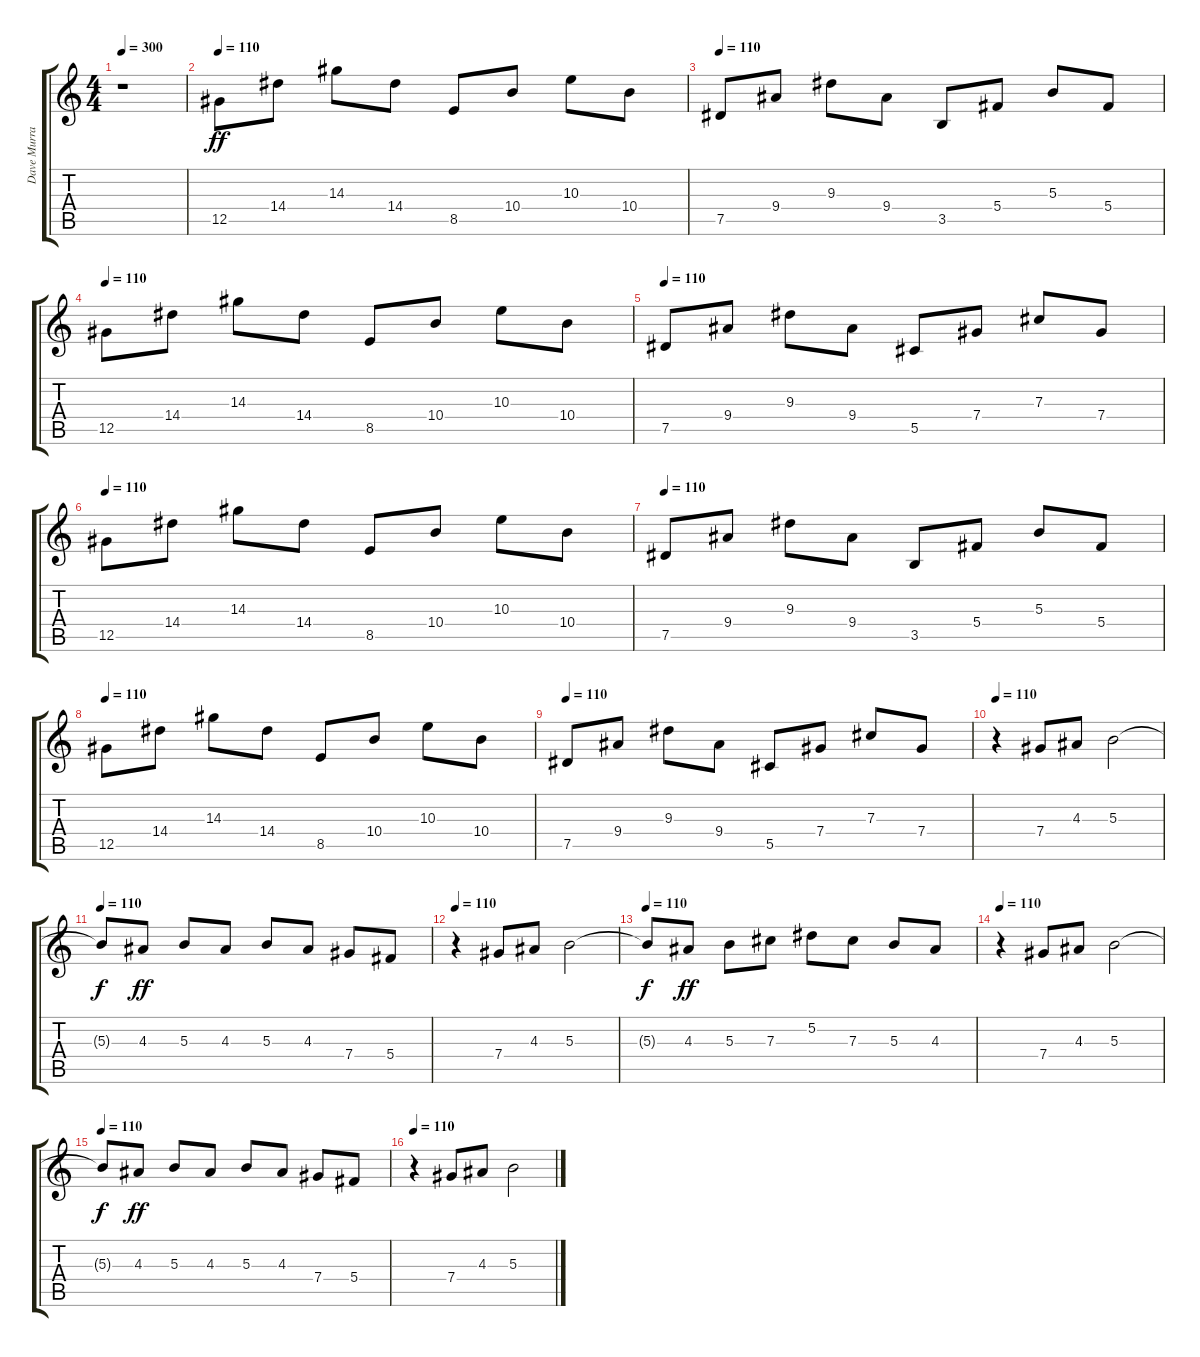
\track ("Dave Murray" "Dave Murra") {instrument overdrivenguitar}
\staff {score tabs}
\tuning (Eb4 Bb3 Gb3 Db3 Ab2 Eb2) {hide}
\ts (4 4)
\tempo 300
\tempo 110
\tempo 300
\clef g2
\ks c
r.1{dy ff instrument overdrivenguitar} |
\tempo 110
12.5.8{volume 9} 14.4.8 14.3.8 14.4.8 8.5.8 10.4.8 10.3.8 10.4.8 |
\tempo 110
7.5.8 9.4.8 9.3.8 9.4.8 3.5.8 5.4.8 5.3.8 5.4.8 |
\tempo 110
12.5.8 14.4.8 14.3.8 14.4.8 8.5.8 10.4.8 10.3.8 10.4.8 |
\tempo 110
7.5.8 9.4.8 9.3.8 9.4.8 5.5.8 7.4.8 7.3.8 7.4.8 |
\tempo 110
12.5.8{volume 9} 14.4.8 14.3.8 14.4.8 8.5.8 10.4.8 10.3.8 10.4.8 |
\tempo 110
7.5.8 9.4.8 9.3.8 9.4.8 3.5.8 5.4.8 5.3.8 5.4.8 |
\tempo 110
12.5.8 14.4.8 14.3.8 14.4.8 8.5.8 10.4.8 10.3.8 10.4.8 |
\tempo 110
7.5.8 9.4.8 9.3.8 9.4.8 5.5.8 7.4.8 7.3.8 7.4.8 |
\tempo 110
r.4 7.4.8{volume 10} 4.3.8 5.3.2 |
\tempo 110
5.3{t}.8{dy f} 4.3.8{dy ff} 5.3.8 4.3.8 5.3.8 4.3.8 7.4.8 5.4.8 |
\tempo 110
r.4 7.4.8{volume 10} 4.3.8 5.3.2 |
\tempo 110
5.3{t}.8{dy f} 4.3.8{dy ff} 5.3.8 7.3.8 5.2.8 7.3.8 5.3.8 4.3.8 |
\tempo 110
r.4 7.4.8{volume 10} 4.3.8 5.3.2 |
\tempo 110
5.3{t}.8{dy f} 4.3.8{dy ff} 5.3.8 4.3.8 5.3.8 4.3.8 7.4.8 5.4.8 |
\tempo 110
r.4 7.4.8{volume 10} 4.3.8 5.3.2
